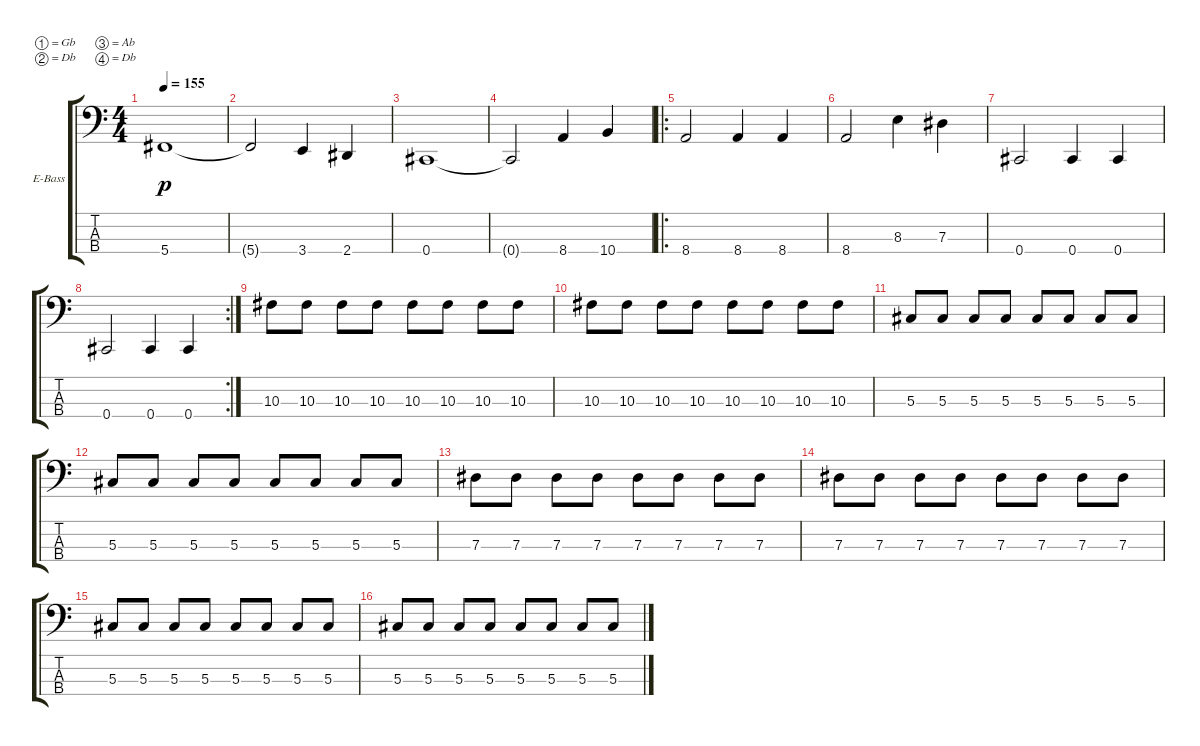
\defaultSystemsLayout 4
\bracketExtendMode groupsimilarinstruments
\firstSystemTrackNameOrientation horizontal
\otherSystemsTrackNameOrientation horizontal
\track ("Electric Bass" "E-Bass") {instrument electricbassfinger}
\staff {score tabs}
\tuning (Gb2 Db2 Ab1 Db1)
\ts (4 4)
\tempo 155
\clef f4
\scale
0.333333
\ks c
5.4.1{dy p} |
\scale
0.333333 5.4{t}.2 3.4.4 2.4.4 |
\scale
0.333333 0.4.1 |
\scale
0.312821 0.4{t}.2 8.4.4 10.4.4 |
\ro
\scale
0.374359 8.4.2 8.4.4 8.4.4 |
\scale
0.312821 8.4.2 8.3.4 7.3.4 |
\scale
0.322751 0.4.2 0.4.4 0.4.4 |
\rc 2
\scale
0.354497 0.4.2 0.4.4 0.4.4 |
\scale
0.322751 10.3.8 10.3.8 10.3.8 10.3.8 10.3.8 10.3.8 10.3.8 10.3.8 |
\scale
0.333333 10.3.8 10.3.8 10.3.8 10.3.8 10.3.8 10.3.8 10.3.8 10.3.8 |
\scale
0.333333 5.3.8 5.3.8 5.3.8 5.3.8 5.3.8 5.3.8 5.3.8 5.3.8 |
\scale
0.333333 5.3.8 5.3.8 5.3.8 5.3.8 5.3.8 5.3.8 5.3.8 5.3.8 |
\scale
0.333333 7.3.8 7.3.8 7.3.8 7.3.8 7.3.8 7.3.8 7.3.8 7.3.8 |
\scale
0.333333 7.3.8 7.3.8 7.3.8 7.3.8 7.3.8 7.3.8 7.3.8 7.3.8 |
\scale
0.333333 5.3.8 5.3.8 5.3.8 5.3.8 5.3.8 5.3.8 5.3.8 5.3.8 |
\scale
0.333333 5.3.8 5.3.8 5.3.8 5.3.8 5.3.8 5.3.8 5.3.8 5.3.8
